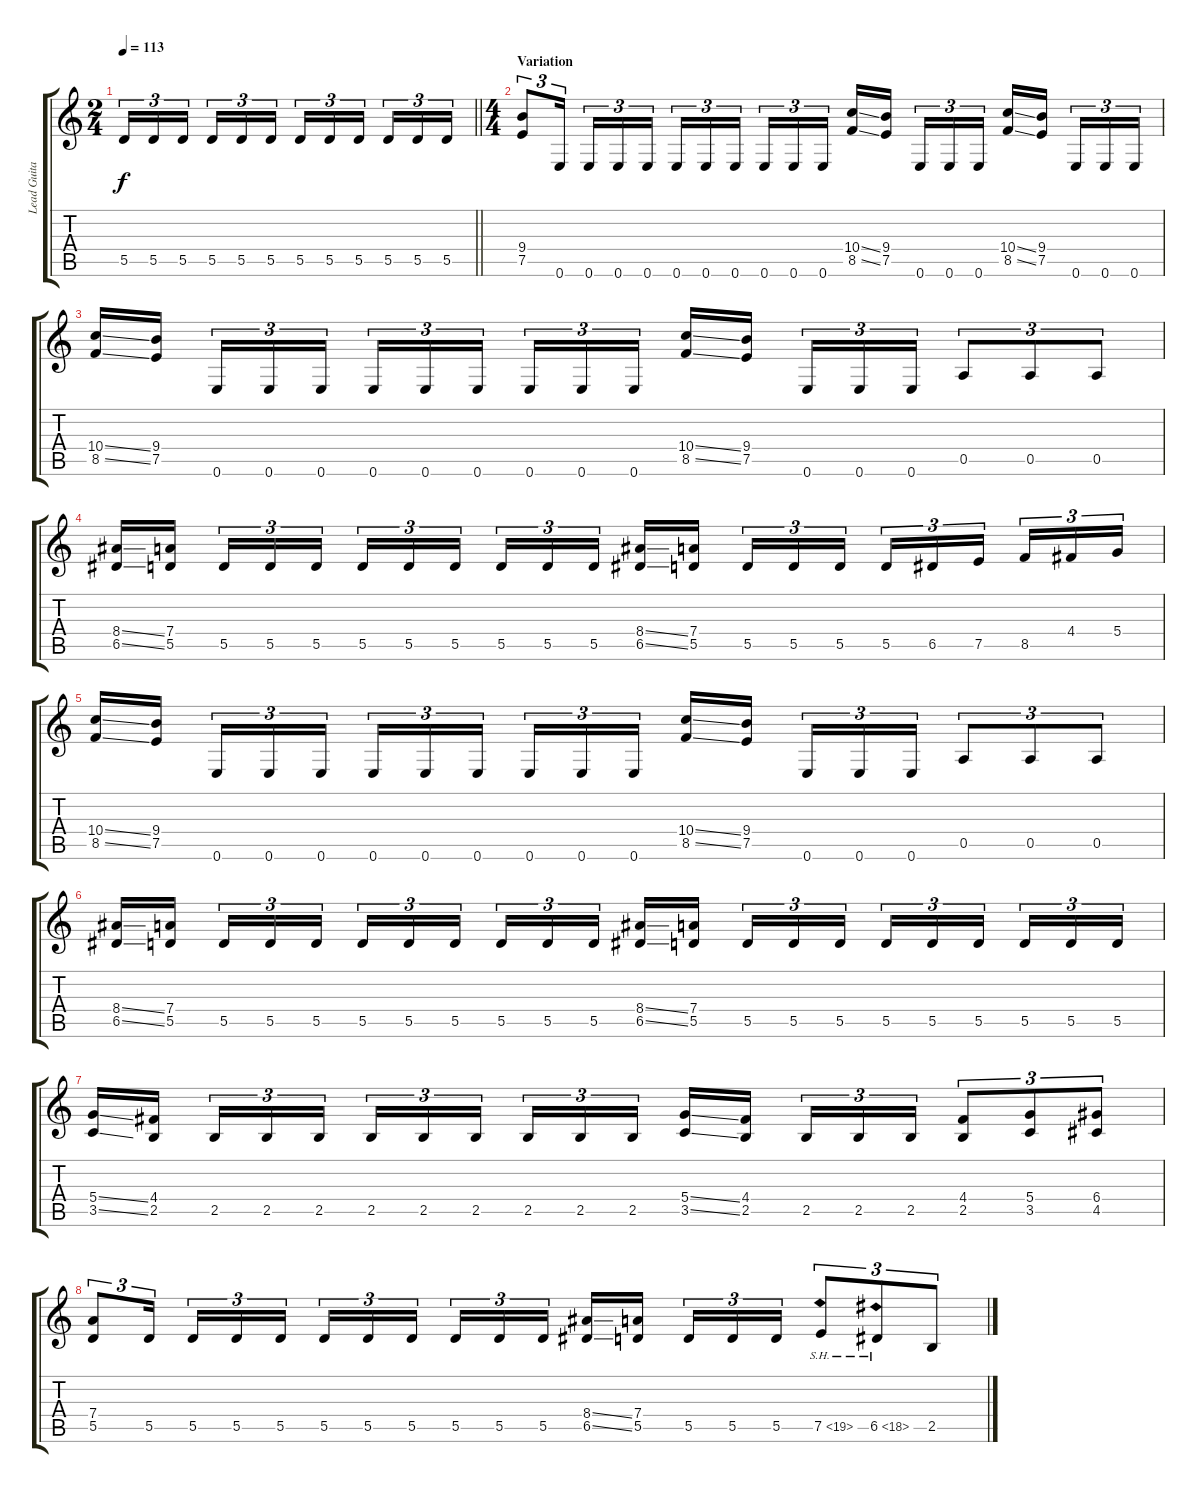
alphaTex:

\track ("Lead Guitar" "Lead Guita") {instrument distortionguitar}
\staff {score tabs}
\tuning (E4 B3 G3 D3 A2 E2) {hide}
\ts (2 4)
\tempo 113
\clef g2
\barLineRight lightlight
\ks c
5.5.16{tu (3 2) dy f} 5.5.16{tu (3 2)} 5.5.16{tu (3 2) beam splitsecondary} 5.5.16{tu (3 2)} 5.5.16{tu (3 2)} 5.5.16{tu (3 2)} 5.5.16{tu (3 2)} 5.5.16{tu (3 2)} 5.5.16{tu (3 2) beam splitsecondary} 5.5.16{tu (3 2)} 5.5.16{tu (3 2)} 5.5.16{tu (3 2)} |
\ts (4 4)
\section ("" "Variation")
(9.4 7.5).8{tu (3 2)} 0.6.16{tu (3 2) beam splitsecondary} 0.6.16{tu (3 2)} 0.6.16{tu (3 2)} 0.6.16{tu (3 2)} 0.6.16{tu (3 2)} 0.6.16{tu (3 2)} 0.6.16{tu (3 2) beam splitsecondary} 0.6.16{tu (3 2)} 0.6.16{tu (3 2)} 0.6.16{tu (3 2)} (10.4{ss} 8.5{ss}).16 (9.4 7.5).16{beam splitsecondary} 0.6.16{tu (3 2)} 0.6.16{tu (3 2)} 0.6.16{tu (3 2)} (10.4{ss} 8.5{ss}).16 (9.4 7.5).16{beam splitsecondary} 0.6.16{tu (3 2)} 0.6.16{tu (3 2)} 0.6.16{tu (3 2)} |
(10.4{ss} 8.5{ss}).16 (9.4 7.5).16{beam splitsecondary} 0.6.16{tu (3 2)} 0.6.16{tu (3 2)} 0.6.16{tu (3 2)} 0.6.16{tu (3 2)} 0.6.16{tu (3 2)} 0.6.16{tu (3 2) beam splitsecondary} 0.6.16{tu (3 2)} 0.6.16{tu (3 2)} 0.6.16{tu (3 2)} (10.4{ss} 8.5{ss}).16 (9.4 7.5).16{beam splitsecondary} 0.6.16{tu (3 2)} 0.6.16{tu (3 2)} 0.6.16{tu (3 2)} 0.5.8{tu (3 2)} 0.5.8{tu (3 2)} 0.5.8{tu (3 2)} |
(8.4{ss} 6.5{ss}).16 (7.4 5.5).16{beam splitsecondary} 5.5.16{tu (3 2)} 5.5.16{tu (3 2)} 5.5.16{tu (3 2)} 5.5.16{tu (3 2)} 5.5.16{tu (3 2)} 5.5.16{tu (3 2) beam splitsecondary} 5.5.16{tu (3 2)} 5.5.16{tu (3 2)} 5.5.16{tu (3 2)} (8.4{ss} 6.5{ss}).16 (7.4 5.5).16{beam splitsecondary} 5.5.16{tu (3 2)} 5.5.16{tu (3 2)} 5.5.16{tu (3 2)} 5.5.16{tu (3 2)} 6.5.16{tu (3 2)} 7.5.16{tu (3 2) beam splitsecondary} 8.5.16{tu (3 2)} 4.4.16{tu (3 2)} 5.4.16{tu (3 2)} |
(10.4{ss} 8.5{ss}).16 (9.4 7.5).16{beam splitsecondary} 0.6.16{tu (3 2)} 0.6.16{tu (3 2)} 0.6.16{tu (3 2)} 0.6.16{tu (3 2)} 0.6.16{tu (3 2)} 0.6.16{tu (3 2) beam splitsecondary} 0.6.16{tu (3 2)} 0.6.16{tu (3 2)} 0.6.16{tu (3 2)} (10.4{ss} 8.5{ss}).16 (9.4 7.5).16{beam splitsecondary} 0.6.16{tu (3 2)} 0.6.16{tu (3 2)} 0.6.16{tu (3 2)} 0.5.8{tu (3 2)} 0.5.8{tu (3 2)} 0.5.8{tu (3 2)} |
(8.4{ss} 6.5{ss}).16 (7.4 5.5).16{beam splitsecondary} 5.5.16{tu (3 2)} 5.5.16{tu (3 2)} 5.5.16{tu (3 2)} 5.5.16{tu (3 2)} 5.5.16{tu (3 2)} 5.5.16{tu (3 2) beam splitsecondary} 5.5.16{tu (3 2)} 5.5.16{tu (3 2)} 5.5.16{tu (3 2)} (8.4{ss} 6.5{ss}).16 (7.4 5.5).16{beam splitsecondary} 5.5.16{tu (3 2)} 5.5.16{tu (3 2)} 5.5.16{tu (3 2)} 5.5.16{tu (3 2)} 5.5.16{tu (3 2)} 5.5.16{tu (3 2) beam splitsecondary} 5.5.16{tu (3 2)} 5.5.16{tu (3 2)} 5.5.16{tu (3 2)} |
(5.4{ss} 3.5{ss}).16 (4.4 2.5).16{beam splitsecondary} 2.5.16{tu (3 2)} 2.5.16{tu (3 2)} 2.5.16{tu (3 2)} 2.5.16{tu (3 2)} 2.5.16{tu (3 2)} 2.5.16{tu (3 2) beam splitsecondary} 2.5.16{tu (3 2)} 2.5.16{tu (3 2)} 2.5.16{tu (3 2)} (5.4{ss} 3.5{ss}).16 (4.4 2.5).16{beam splitsecondary} 2.5.16{tu (3 2)} 2.5.16{tu (3 2)} 2.5.16{tu (3 2)} (4.4 2.5).8{tu (3 2)} (5.4 3.5).8{tu (3 2)} (6.4 4.5).8{tu (3 2)} |
(7.4 5.5).8{tu (3 2)} 5.5.16{tu (3 2) beam splitsecondary} 5.5.16{tu (3 2)} 5.5.16{tu (3 2)} 5.5.16{tu (3 2)} 5.5.16{tu (3 2)} 5.5.16{tu (3 2)} 5.5.16{tu (3 2) beam splitsecondary} 5.5.16{tu (3 2)} 5.5.16{tu (3 2)} 5.5.16{tu (3 2)} (8.4{ss} 6.5{ss}).16 (7.4 5.5).16{beam splitsecondary} 5.5.16{tu (3 2)} 5.5.16{tu (3 2)} 5.5.16{tu (3 2)} 7.5{sh 12}.8{tu (3 2)} 6.5{sh 12}.8{tu (3 2)} 2.5.8{tu (3 2)}
